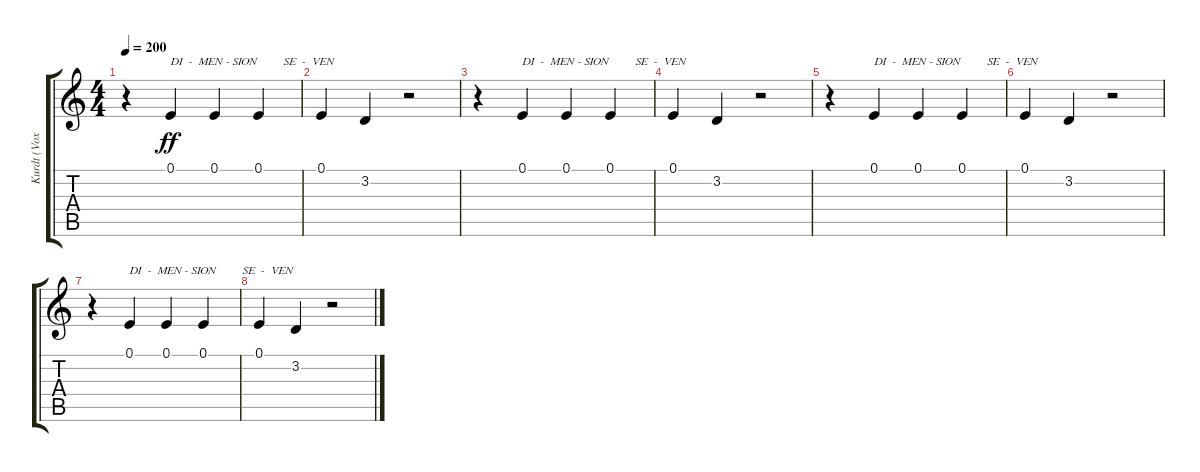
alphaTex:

\track ("Kurdt (Vox)" "Kurdt (Vox") {instrument synthvoice}
\staff {score tabs}
\tuning (E4 B3 G3 D3 A2 E2) {hide}
\ts (4 4)
\tempo 200
\clef g2
\ks c
r.4{dy ff} 0.1.4{txt "DI  -  MEN - SION         SE  -  VEN"} 0.1.4 0.1.4 |
0.1.4 3.2.4 r.2 |
r.4 0.1.4{txt "DI  -  MEN - SION         SE  -  VEN"} 0.1.4 0.1.4 |
0.1.4 3.2.4 r.2 |
r.4 0.1.4{txt "DI  -  MEN - SION         SE  -  VEN"} 0.1.4 0.1.4 |
0.1.4 3.2.4 r.2 |
r.4 0.1.4{txt "DI  -  MEN - SION         SE  -  VEN"} 0.1.4 0.1.4 |
0.1.4 3.2.4 r.2
